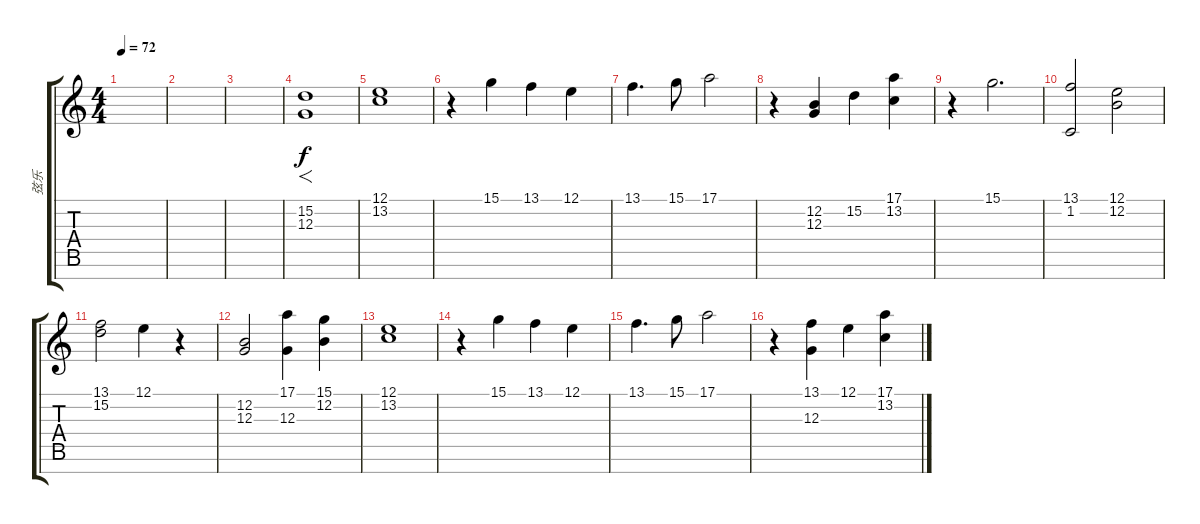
\track ("弦乐" "弦乐") {instrument stringensemble1}
\staff {score tabs}
\tuning (E4 B3 G3 D3 A2 E2 B1) {hide}
\ts (4 4)
\tempo 72
\clef g2
\ks c
|
|
|
(15.2 12.3).1{f} |
(12.1 13.2).1 |
r.4 15.1.4 13.1.4 12.1.4 |
13.1.4{d} 15.1.8 17.1.2 |
r.4 (12.2 12.3).4 15.2.4 (17.1 13.2).4 |
r.4 15.1.2{d} |
(13.1 1.2).2 (12.1 12.2).2 |
(13.1 15.2).2 12.1.4 r.4 |
(12.2 12.3).2 (17.1 12.3).4 (15.1 12.2).4 |
(12.1 13.2).1 |
r.4{txt ""} 15.1.4 13.1.4 12.1.4 |
13.1.4{d} 15.1.8 17.1.2 |
r.4 (13.1 12.3).4 12.1.4 (17.1 13.2).4
